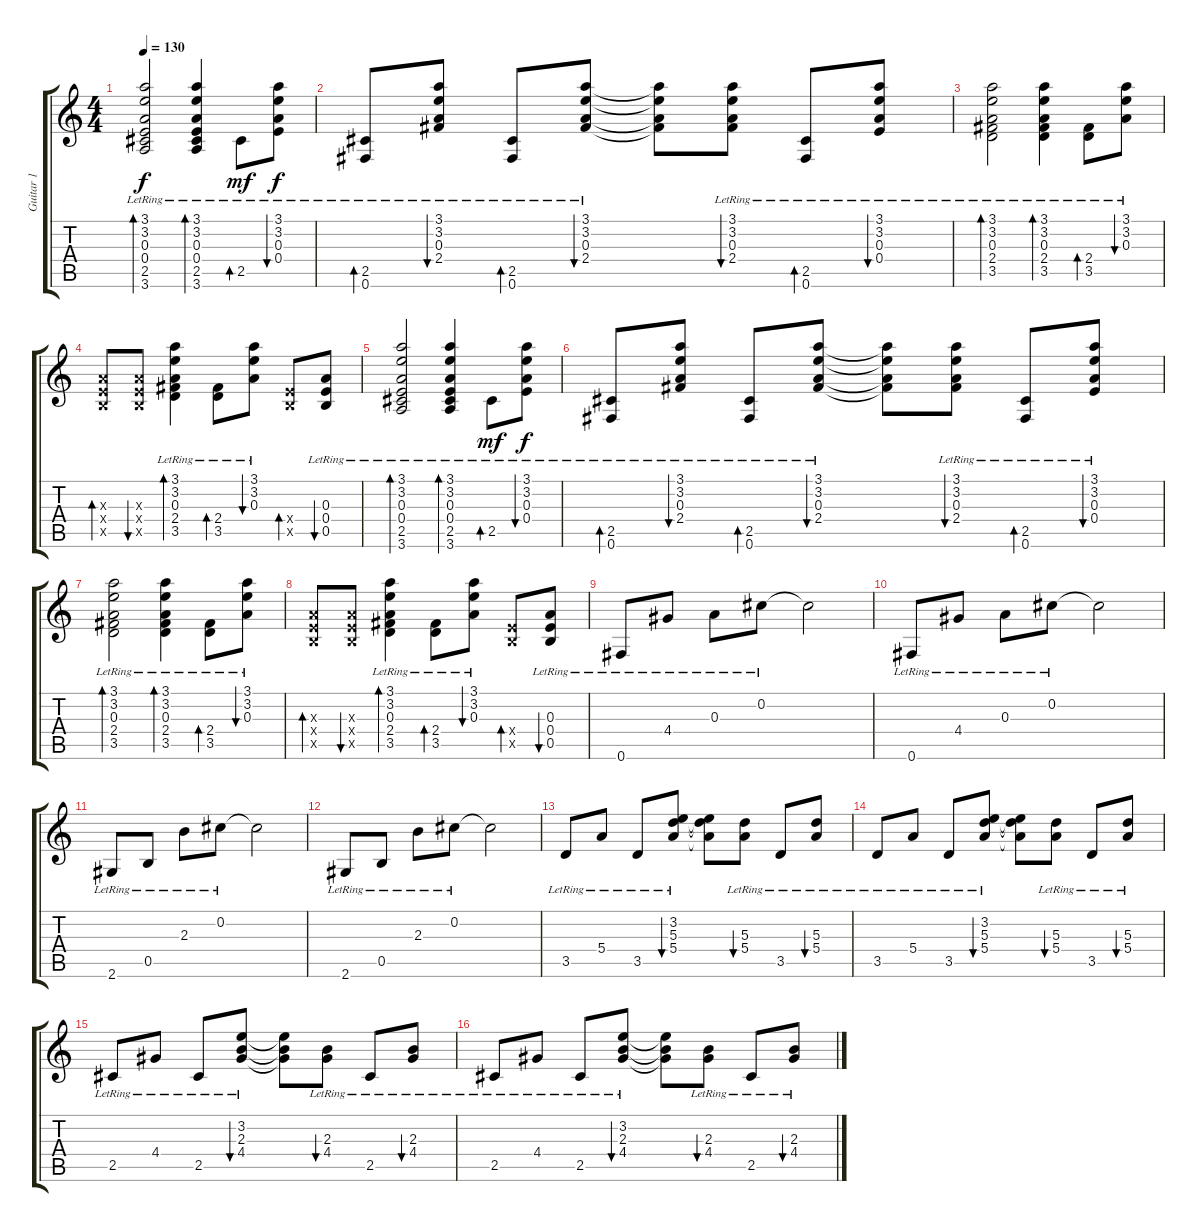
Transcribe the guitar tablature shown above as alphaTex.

\track ("Guitar 1" "Guitar 1") {instrument acousticguitarsteel}
\staff {score tabs}
\tuning (Gb4 Db4 A3 E3 B2 Gb2) {hide}
\ts (4 4)
\tempo 130
\clef g2
\ks c
(3.1{lr} 3.2{lr} 0.3{lr} 0.4{lr} 2.5{lr} 3.6{lr}).2{bd 60 dy f} (3.1{lr} 3.2{lr} 0.3{lr} 0.4{lr} 2.5{lr} 3.6{lr}).4{bd 60} 2.5{lr}.8{bd 60 dy mf} (3.1{lr} 3.2{lr} 0.3{lr} 0.4{lr}).8{bu 60 dy f} |
(2.5{lr} 0.6{lr}).8{bd 60} (3.1{lr} 3.2{lr} 0.3{lr} 2.4{lr}).8{bu 60} (2.5{lr} 0.6{lr}).8{bd 60} (3.1{lr} 3.2{lr} 0.3{lr} 2.4{lr}).8{bu 60} (3.1{t} 3.2{t} 0.3{t} 2.4{t}).8 (3.1{lr} 3.2{lr} 0.3{lr} 2.4{lr}).8{bu 60} (2.5{lr} 0.6{lr}).8{bd 60} (3.1{lr} 3.2{lr} 0.3{lr} 0.4{lr}).8{bu 60} |
(3.1{lr} 3.2{lr} 0.3{lr} 2.4{lr} 3.5{lr}).2{bd 60} (3.1{lr} 3.2{lr} 0.3{lr} 2.4{lr} 3.5{lr}).4{bd 60} (2.4{lr} 3.5{lr}).8{bd 60} (3.1{lr} 3.2{lr} 0.3{lr}).8{bu 60} |
(0.3{x} 0.4{x} 0.5{x}).8{bd 60} (0.3{x} 0.4{x} 0.5{x}).8{bu 60} (3.1{lr} 3.2{lr} 0.3{lr} 2.4{lr} 3.5{lr}).4{bd 60} (2.4{lr} 3.5{lr}).8{bd 60} (3.1{lr} 3.2{lr} 0.3{lr}).8{bu 60} (0.4{x} 0.5{x}).8{bd 60} (0.3{lr} 0.4{lr} 0.5{lr}).8{bu 60} |
(3.1{lr} 3.2{lr} 0.3{lr} 0.4{lr} 2.5{lr} 3.6{lr}).2{bd 60} (3.1{lr} 3.2{lr} 0.3{lr} 0.4{lr} 2.5{lr} 3.6{lr}).4{bd 60} 2.5{lr}.8{bd 60 dy mf} (3.1{lr} 3.2{lr} 0.3{lr} 0.4{lr}).8{bu 60 dy f} |
(2.5{lr} 0.6{lr}).8{bd 60} (3.1{lr} 3.2{lr} 0.3{lr} 2.4{lr}).8{bu 60} (2.5{lr} 0.6{lr}).8{bd 60} (3.1{lr} 3.2{lr} 0.3{lr} 2.4{lr}).8{bu 60} (3.1{t} 3.2{t} 0.3{t} 2.4{t}).8 (3.1{lr} 3.2{lr} 0.3{lr} 2.4{lr}).8{bu 60} (2.5{lr} 0.6{lr}).8{bd 60} (3.1{lr} 3.2{lr} 0.3{lr} 0.4{lr}).8{bu 60} |
(3.1{lr} 3.2{lr} 0.3{lr} 2.4{lr} 3.5{lr}).2{bd 60} (3.1{lr} 3.2{lr} 0.3{lr} 2.4{lr} 3.5{lr}).4{bd 60} (2.4{lr} 3.5{lr}).8{bd 60} (3.1{lr} 3.2{lr} 0.3{lr}).8{bu 60} |
(0.3{x} 0.4{x} 0.5{x}).8{bd 60} (0.3{x} 0.4{x} 0.5{x}).8{bu 60} (3.1{lr} 3.2{lr} 0.3{lr} 2.4{lr} 3.5{lr}).4{bd 60} (2.4{lr} 3.5{lr}).8{bd 60} (3.1{lr} 3.2{lr} 0.3{lr}).8{bu 60} (0.4{x} 0.5{x}).8{bd 60} (0.3{lr} 0.4{lr} 0.5{lr}).8{bu 60} |
0.6{lr}.8 4.4{lr}.8 0.3{lr}.8 0.2{lr}.8 0.2{t}.2 |
0.6{lr}.8 4.4{lr}.8 0.3{lr}.8 0.2{lr}.8 0.2{t}.2 |
2.6{lr}.8 0.5{lr}.8 2.3{lr}.8 0.2{lr}.8 0.2{t}.2 |
2.6{lr}.8 0.5{lr}.8 2.3{lr}.8 0.2{lr}.8 0.2{t}.2 |
3.5{lr}.8 5.4{lr}.8 3.5{lr}.8 (3.2{lr} 5.3{lr} 5.4{lr}).8{bu 60} (3.2{t} 5.3{t} 5.4{t}).8 (5.3{lr} 5.4{lr}).8{bu 60} 3.5{lr}.8 (5.3{lr} 5.4{lr}).8{bu 60} |
3.5{lr}.8 5.4{lr}.8 3.5{lr}.8 (3.2{lr} 5.3{lr} 5.4{lr}).8{bu 60} (3.2{t} 5.3{t} 5.4{t}).8 (5.3{lr} 5.4{lr}).8{bu 60} 3.5{lr}.8 (5.3{lr} 5.4{lr}).8{bu 60} |
2.5{lr}.8 4.4{lr}.8 2.5{lr}.8 (3.2{lr} 2.3{lr} 4.4{lr}).8{bu 60} (3.2{t} 2.3{t} 4.4{t}).8 (2.3{lr} 4.4{lr}).8{bu 60} 2.5{lr}.8 (2.3{lr} 4.4{lr}).8{bu 60} |
2.5{lr}.8 4.4{lr}.8 2.5{lr}.8 (3.2{lr} 2.3{lr} 4.4{lr}).8{bu 60} (3.2{t} 2.3{t} 4.4{t}).8 (2.3{lr} 4.4{lr}).8{bu 60} 2.5{lr}.8 (2.3{lr} 4.4{lr}).8{bu 60}
